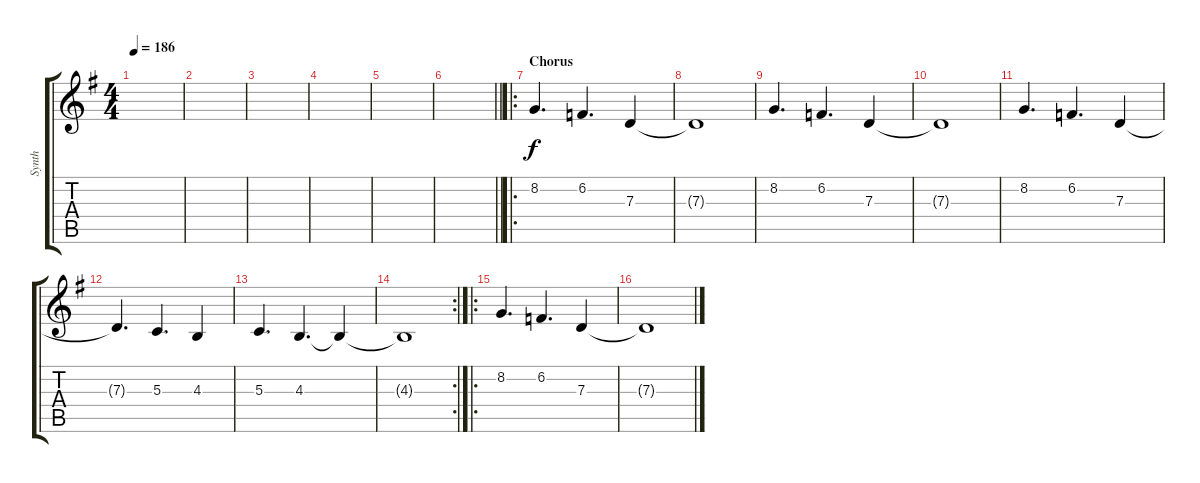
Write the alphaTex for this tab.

\track ("Synth" "Synth") {instrument synthstrings1}
\staff {score tabs}
\tuning (E4 B3 G3 D3 A2 E2) {hide}
\ts (4 4)
\tempo 186
\clef g2
\ks g
|
|
|
|
|
\barLineRight lightlight
|
\ro
\section ("" "Chorus")
8.2.4{d} 6.2.4{d} 7.3.4 |
7.3{t}.1 |
8.2.4{d} 6.2.4{d} 7.3.4 |
7.3{t}.1 |
8.2.4{d} 6.2.4{d} 7.3.4 |
7.3{t}.4{d} 5.3.4{d} 4.3.4 |
5.3.4{d} 4.3.4{d} 4.3{t}.4 |
\rc 2
4.3{t}.1 |
\ro
8.2.4{d} 6.2.4{d} 7.3.4 |
7.3{t}.1
